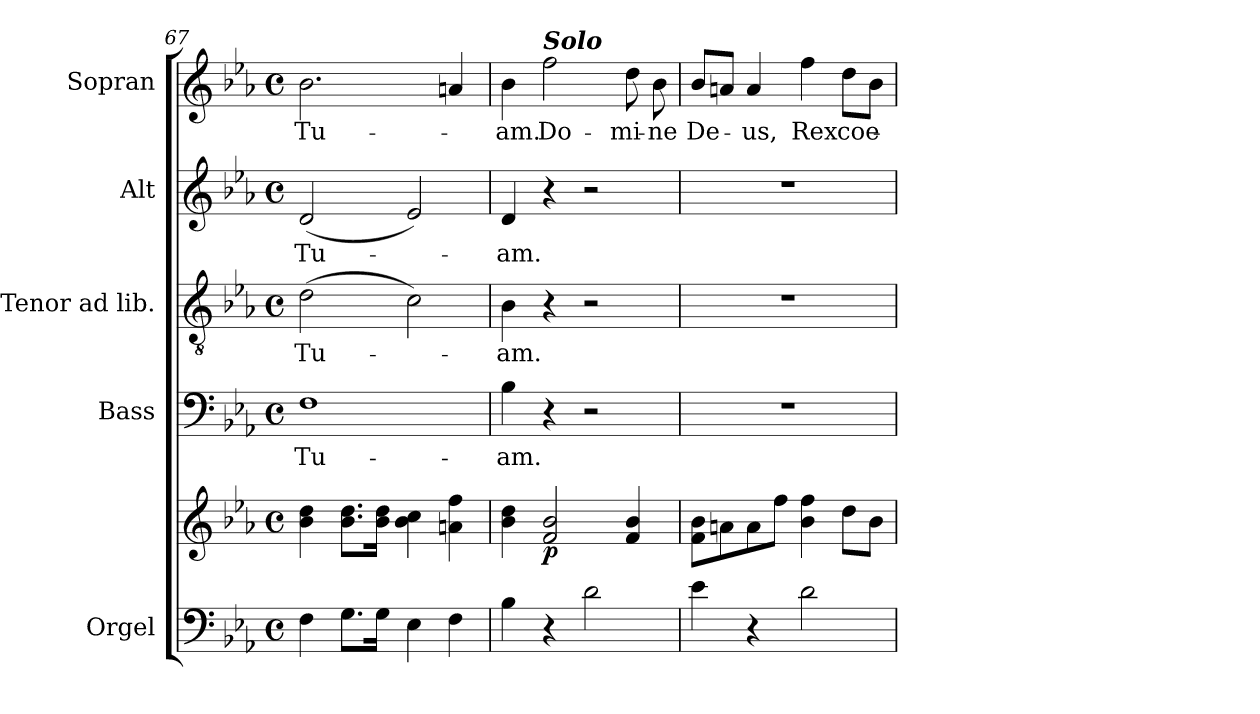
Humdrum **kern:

**kern	**kern	**dynam	**kern	**text	**kern	**text	**kern	**text	**kern	**text
*part5	*part5	*part5	*part4	*part4	*part3	*part3	*part2	*part2	*part1	*part1
*staff6	*staff5	*staff5/6	*staff4	*staff4	*staff3	*staff3	*staff2	*staff2	*staff1	*staff1
*I"Orgel	*	*	*I"Bass	*	*I"Tenor ad lib.	*	*I"Alt	*	*I"Sopran	*
*	*	*	*I'B.	*	*I'T.	*	*I'A.	*	*I'S.	*
*clefF4	*clefG2	*	*clefF4	*	*clefGv2	*	*clefG2	*	*clefG2	*
*k[b-e-a-]	*k[b-e-a-]	*	*k[b-e-a-]	*	*k[b-e-a-]	*	*k[b-e-a-]	*	*k[b-e-a-]	*
*E-:	*E-:	*	*E-:	*	*E-:	*	*E-:	*	*E-:	*
*M4/4	*M4/4	*	*M4/4	*	*M4/4	*	*M4/4	*	*M4/4	*
*met(c)	*met(c)	*	*met(c)	*	*met(c)	*	*met(c)	*	*met(c)	*
=67	=67	=67	=67	=67	=67	=67	=67	=67	=67	=67
!	!	!	!	!LO:LY:b	!	!LO:LY:b	!	!LO:LY:b	!	!LO:LY:b
4F\	4b-\ 4dd\	.	1F	Tu-	(>2d\	Tu-	(<2d/	Tu-	2.b-\	Tu-
8.G\L	8.b-\ 8.dd\L	.	.	.	.	.	.	.	.	.
16G\Jk	16b-\ 16dd\Jk	.	.	.	.	.	.	.	.	.
4E-\	4b-\ 4cc\	.	.	.	2c\)	.	2e-/)	.	.	.
4F\	4an\ 4ff\	.	.	.	.	.	.	.	4an/	.
!!LO:LB:g=z
=68	=68	=68	=68	=68	=68	=68	=68	=68	=68	=68
!	!	!	!	!LO:LY:b	!	!LO:LY:b	!	!LO:LY:b	!	!LO:LY:b
4B-\	4b-\ 4dd\	.	4B-\	-am.	4B-\	-am.	4d/	-am.	4b-\	-am.
!	!	!	!	!	!	!	!	!	!LO:TX:a:Bi:t=Solo	!
!	!	!LO:DY:b	!	!	!	!	!	!	!	!LO:LY:b
4r	2f/ 2b-/	p	4r	.	4r	.	4r	.	2ff\	Do-
2d\	.	.	2r	.	2r	.	2r	.	.	.
!	!	!	!	!	!	!	!	!	!	!LO:LY:b
.	4f/ 4b-/	.	.	.	.	.	.	.	8dd\	-mi-
!	!	!	!	!	!	!	!	!	!	!LO:LY:b
.	.	.	.	.	.	.	.	.	8b-\	-ne
=69	=69	=69	=69	=69	=69	=69	=69	=69	=69	=69
!	!	!	!	!	!	!	!	!	!	!LO:LY:b
4e-\	8f\ 8b-\L	.	1r	.	1r	.	1r	.	8b-/L	De-
.	8an\	.	.	.	.	.	.	.	8an/J	.
!	!	!	!	!	!	!	!	!	!	!LO:LY:b
4r	8a\	.	.	.	.	.	.	.	4a/	-us,
.	8ff\J	.	.	.	.	.	.	.	.	.
!	!	!	!	!	!	!	!	!	!	!LO:LY:b
2d\	4b-\ 4ff\	.	.	.	.	.	.	.	4ff\	Rex
!	!	!	!	!	!	!	!	!	!	!LO:LY:b
.	8dd\L	.	.	.	.	.	.	.	8dd\L	coe-
.	8b-\J	.	.	.	.	.	.	.	8b-\J	.
=	=	=	=	=	=	=	=	=	=	=
*-	*-	*-	*-	*-	*-	*-	*-	*-	*-	*-
